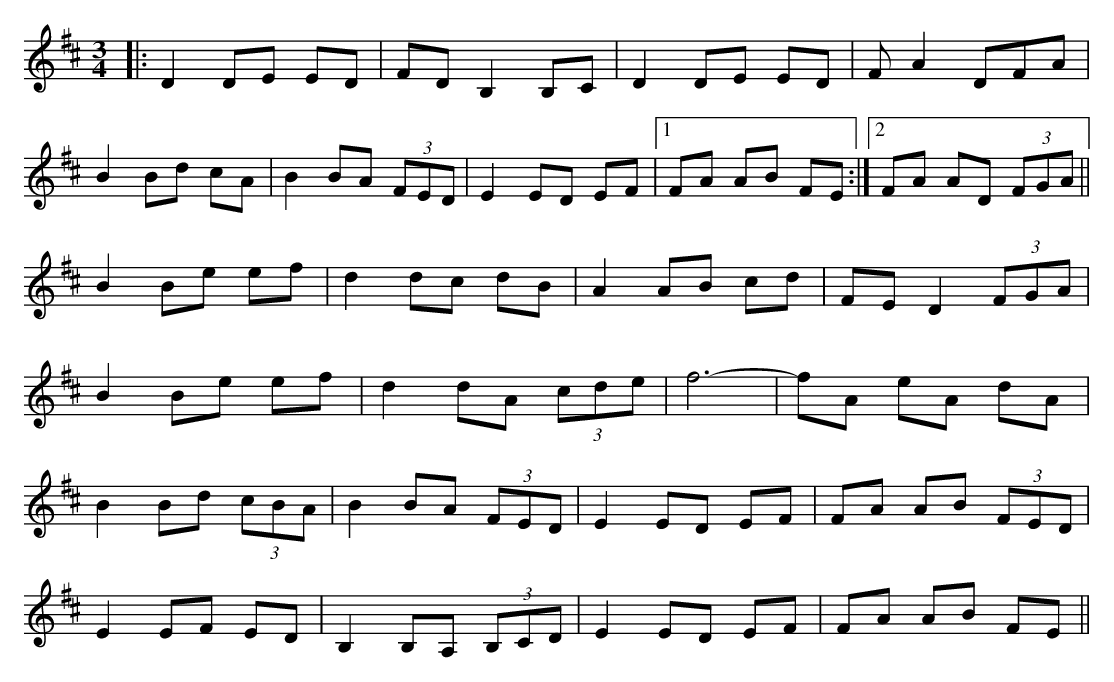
X:1
M:3/4
K:D
|:D2 DE ED|FD B,2 B,C|D2 DE ED|FA2 DFA|
B2 Bd cA|B2 BA (3FED|E2 ED EF|1 FA AB FE:|2 FA AD (3FGA||
B2 Be ef|d2 dc dB|A2 AB cd|FE D2 (3FGA|
B2 Be ef|d2 dA (3cde|f6-|fA eA dA|
B2 Bd (3cBA|B2 BA (3FED|E2 ED EF|FA AB (3FED|
E2 EF ED|B,2 B,A, (3B,CD|E2 ED EF|FA AB FE||
